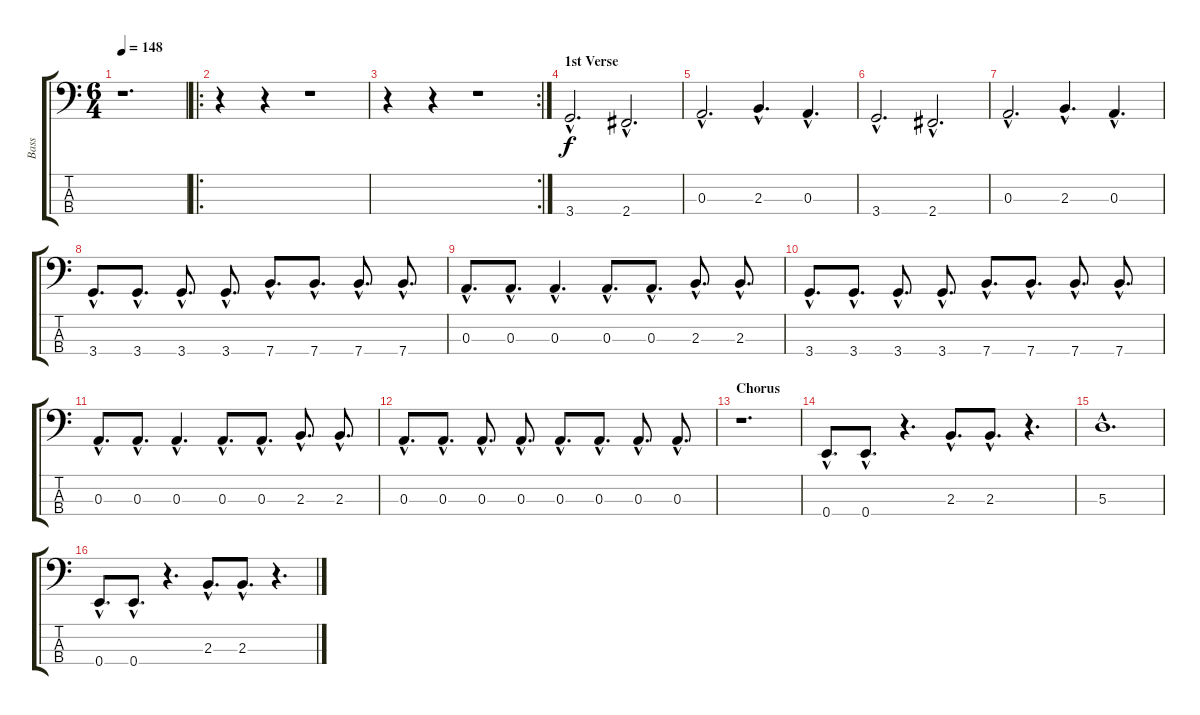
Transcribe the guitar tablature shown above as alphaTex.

\track ("Bass" "Bass") {instrument electricbassfinger}
\staff {score tabs}
\tuning (G2 D2 A1 E1) {hide}
\ts (6 4)
\tempo 148
\clef f4
\ks c
r.1{d dy f instrument electricbassfinger} |
\ro
r.4 r.4 r.1 |
\rc 2
r.4 r.4 r.1 |
\section ("" "1st Verse")
3.4{hac}.2{d} 2.4{hac}.2{d} |
0.3{hac}.2{d} 2.3{hac}.4{d} 0.3{hac}.4{d} |
3.4{hac}.2{d} 2.4{hac}.2{d} |
0.3{hac}.2{d} 2.3{hac}.4{d} 0.3{hac}.4{d} |
3.4{hac}.8{d} 3.4{hac}.8{d} 3.4{hac}.8{d} 3.4{hac}.8{d} 7.4{hac}.8{d} 7.4{hac}.8{d} 7.4{hac}.8{d} 7.4{hac}.8{d} |
0.3{hac}.8{d} 0.3{hac}.8{d} 0.3{hac}.4{d} 0.3{hac}.8{d} 0.3{hac}.8{d} 2.3{hac}.8{d} 2.3{hac}.8{d} |
3.4{hac}.8{d} 3.4{hac}.8{d} 3.4{hac}.8{d} 3.4{hac}.8{d} 7.4{hac}.8{d} 7.4{hac}.8{d} 7.4{hac}.8{d} 7.4{hac}.8{d} |
0.3{hac}.8{d} 0.3{hac}.8{d} 0.3{hac}.4{d} 0.3{hac}.8{d} 0.3{hac}.8{d} 2.3{hac}.8{d} 2.3{hac}.8{d} |
0.3{hac}.8{d} 0.3{hac}.8{d} 0.3{hac}.8{d} 0.3{hac}.8{d} 0.3{hac}.8{d} 0.3{hac}.8{d} 0.3{hac}.8{d} 0.3{hac}.8{d} |
\section ("" "Chorus")
r.1{d volume 16 instrument electricbasspick} |
0.4{hac}.8{d} 0.4{hac}.8{d} r.4{d} 2.3{hac}.8{d} 2.3{hac}.8{d} r.4{d} |
5.3{hac}.1{d} |
0.4{hac}.8{d} 0.4{hac}.8{d} r.4{d} 2.3{hac}.8{d} 2.3{hac}.8{d} r.4{d}
